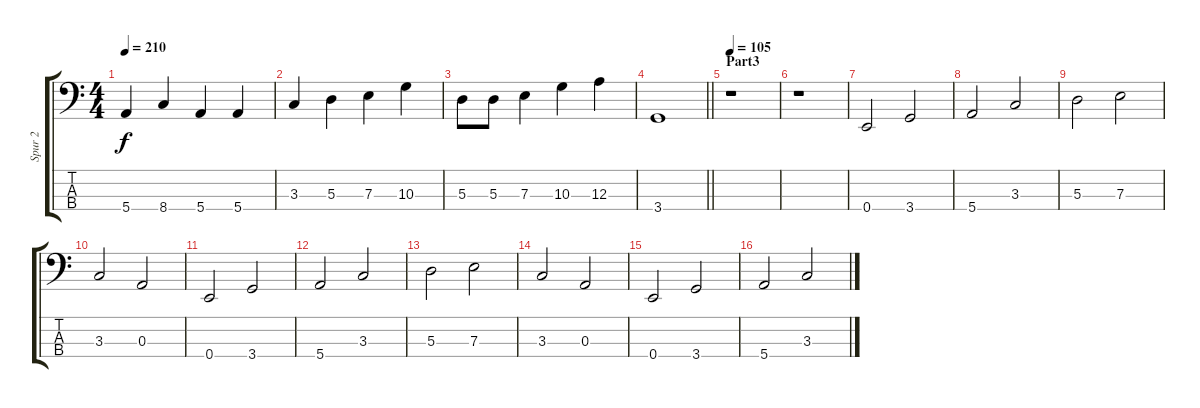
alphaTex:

\track ("Spur 2" "Spur 2") {instrument electricbassfinger}
\staff {score tabs}
\tuning (G2 D2 A1 E1) {hide}
\ts (4 4)
\tempo 210
\clef f4
\ks c
5.4.4{dy f} 8.4.4 5.4.4 5.4.4 |
3.3.4 5.3.4 7.3.4 10.3.4 |
5.3.8 5.3.8 7.3.4 10.3.4 12.3.4 |
\barLineRight lightlight
3.4.1 |
\section ("" "Part3")
\tempo 105
r.1 |
r.1 |
0.4.2 3.4.2 |
5.4.2 3.3.2 |
5.3.2 7.3.2 |
3.3.2 0.3.2 |
0.4.2 3.4.2 |
5.4.2 3.3.2 |
5.3.2 7.3.2 |
3.3.2 0.3.2 |
0.4.2 3.4.2 |
5.4.2 3.3.2
